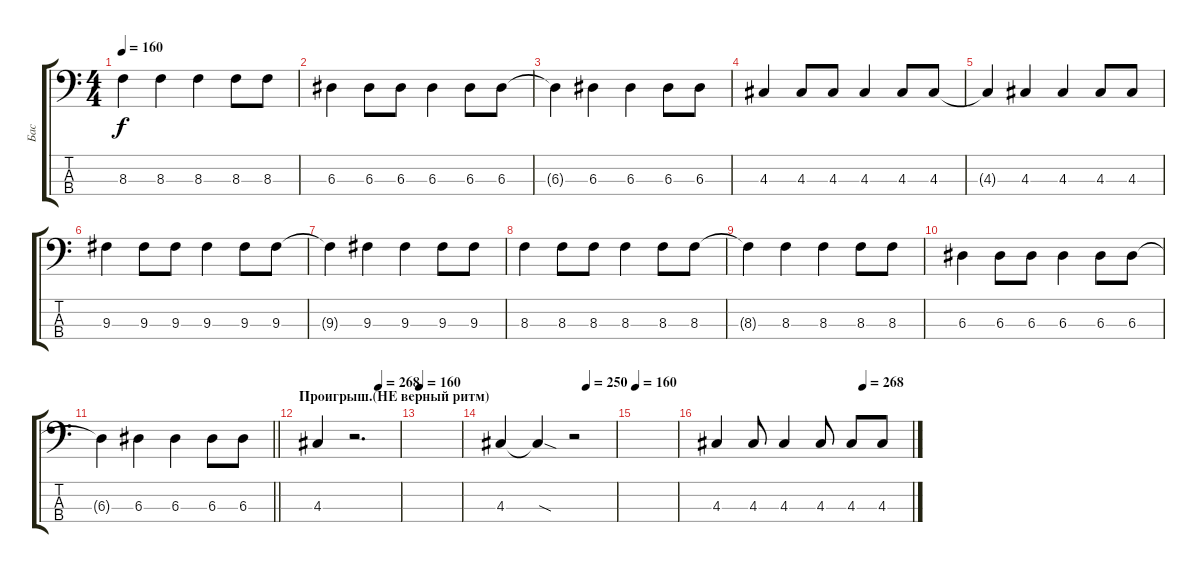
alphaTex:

\track ("Бас" "Бас") {instrument electricbassfinger}
\staff {score tabs}
\tuning (G2 D2 A1 E1) {hide}
\ts (4 4)
\tempo 160
\clef f4
\ks c
8.3{t}.4{dy f} 8.3.4 8.3.4 8.3.8 8.3.8 |
6.3.4 6.3.8 6.3.8 6.3.4 6.3.8 6.3.8 |
6.3{t}.4 6.3.4 6.3.4 6.3.8 6.3.8 |
4.3.4 4.3.8 4.3.8 4.3.4 4.3.8 4.3.8 |
4.3{t}.4 4.3.4 4.3.4 4.3.8 4.3.8 |
9.3.4 9.3.8 9.3.8 9.3.4 9.3.8 9.3.8 |
9.3{t}.4 9.3.4 9.3.4 9.3.8 9.3.8 |
8.3.4 8.3.8 8.3.8 8.3.4 8.3.8 8.3.8 |
8.3{t}.4 8.3.4 8.3.4 8.3.8 8.3.8 |
6.3.4 6.3.8 6.3.8 6.3.4 6.3.8 6.3.8 |
\barLineRight lightlight
6.3{t}.4 6.3.4 6.3.4 6.3.8 6.3.8 |
\section ("" "Проигрыш.(НЕ верный ритм)")
\tempo (268 0.75)
4.3.4 r.2{d} |
\tempo 160
|
\tempo (250 0.75)
4.3.4 4.3{sod t}.4 r.2 |
\tempo 160
|
\tempo (268 0.75)
4.3.4 4.3.8 4.3.4 4.3.8 4.3.8 4.3.8
